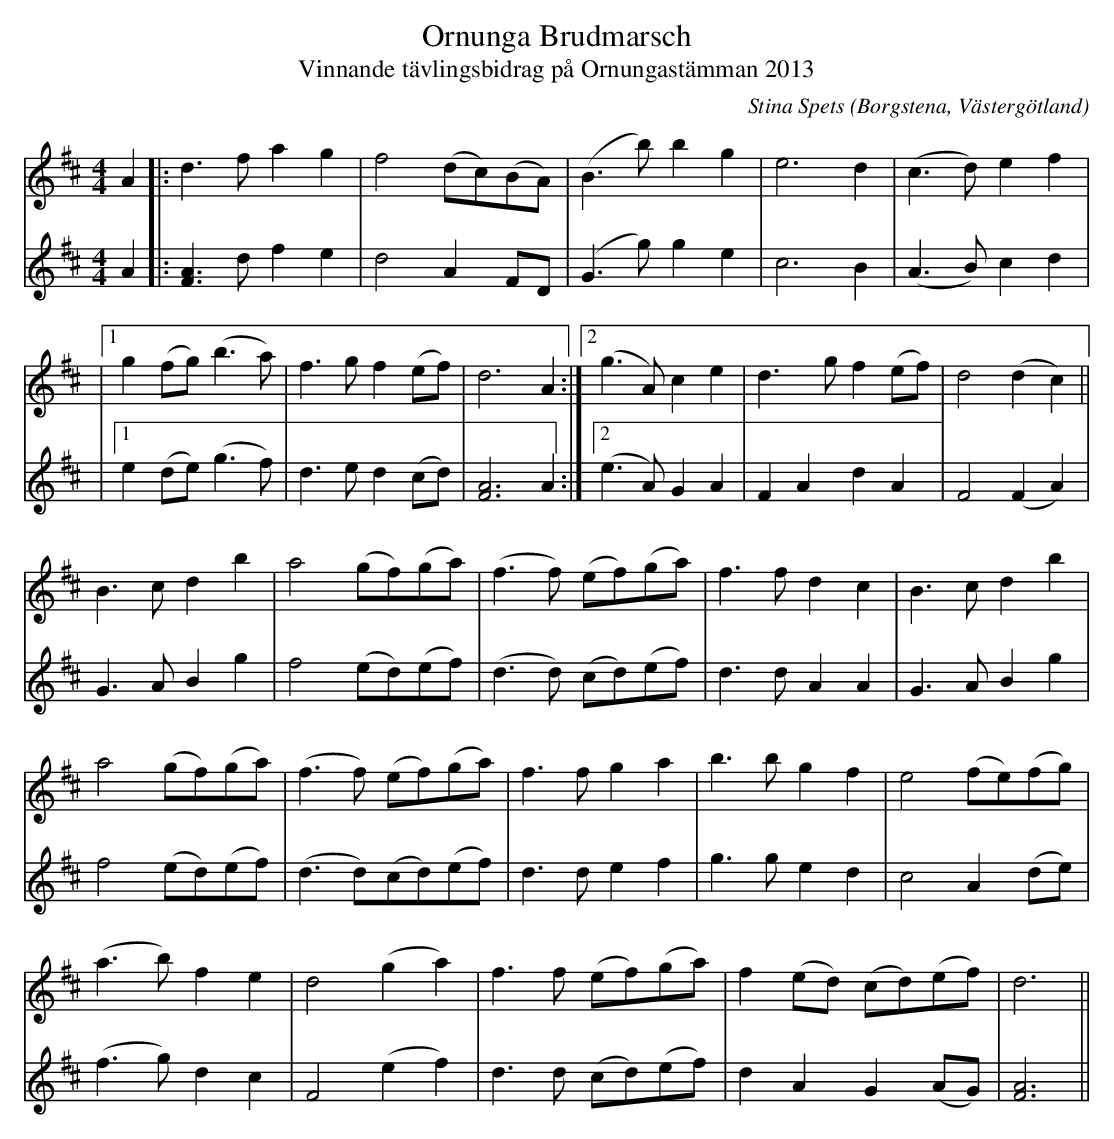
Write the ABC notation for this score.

X:1
T:Ornunga Brudmarsch
T:Vinnande tävlingsbidrag på Ornungastämman 2013
C:Stina Spets
O:Borgstena, Västergötland
M:4/4
V:1
V:2
K:Dmaj
V:1
A2 |: d3fa2g2 | f4(dc)(BA) | (B3b)b2g2 | e6d2 | (c3d)e2f2 |
V:2
A2 |: [AF]3 df2e2 | d4 A2FD | (G3g)g2e2 | c6B2 | (A3B)c2d2 |
V:1
|1 g2(fg)(b3a) | f3gf2(ef) | d6A2 :|2 (g3A)c2e2 | d3gf2(ef) | d4(d2c2) ||
V:2
[I:repbra = 0]|1 e2 (de)(g3f) | d3ed2(cd) | [AF]6A2 :|2 (e3A)G2A2 | F2A2d2A2 | F4(F2A2) |
V:1
B3cd2b2 | a4(gf)(ga) | (f3f) (ef)(ga) | f3fd2c2 | B3cd2b2 |
V:2
G3AB2g2 | f4(ed)(ef) | (d3d) (cd)(ef) | d3dA2A2 | G3AB2g2 |
V:1
a4(gf)(ga) | (f3f) (ef)(ga) | f3fg2a2 | b3bg2f2 | e4(fe)(fg) |
V:2
f4(ed)(ef) | (d3d)(cd)(ef) | d3de2f2 | g3ge2d2 | c4A2(de) |
V:1
(a3b)f2e2 | d4(g2a2) | f3f (ef)(ga) | f2(ed) (cd)(ef) | d6 ||
V:2
(f3g)d2c2 | F4(e2f2) | d3d (cd)(ef) | d2A2G2(AG) | [AF]6 ||
